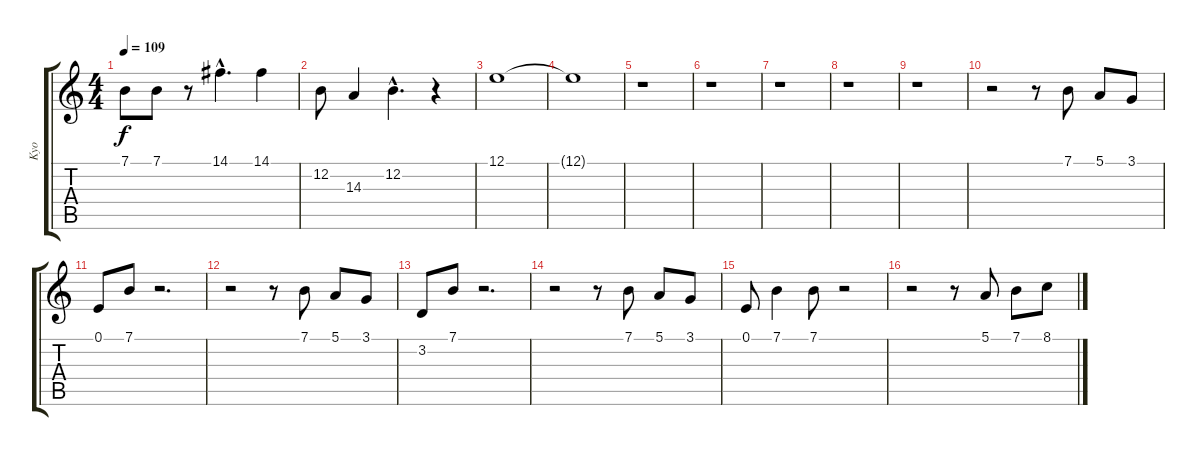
\track ("Kyo" "Kyo") {instrument synthvoice}
\staff {score tabs}
\tuning (E4 B3 G3 D3 A2 E2) {hide}
\ts (4 4)
\tempo 109
\clef g2
\ks c
7.1.8{dy f} 7.1.8 r.8 14.1{hac}.4{d} 14.1.4 |
12.2.8 14.3.4 12.2{hac}.4{d} r.4 |
12.1.1 |
12.1{t}.1 |
r.1 |
r.1 |
r.1 |
r.1 |
r.1 |
r.2 r.8 7.1.8 5.1.8 3.1.8 |
0.1.8 7.1.8 r.2{d} |
r.2 r.8 7.1.8 5.1.8 3.1.8 |
3.2.8 7.1.8 r.2{d} |
r.2 r.8 7.1.8 5.1.8 3.1.8 |
0.1.8 7.1.4 7.1.8 r.2 |
r.2 r.8 5.1.8 7.1.8 8.1.8
